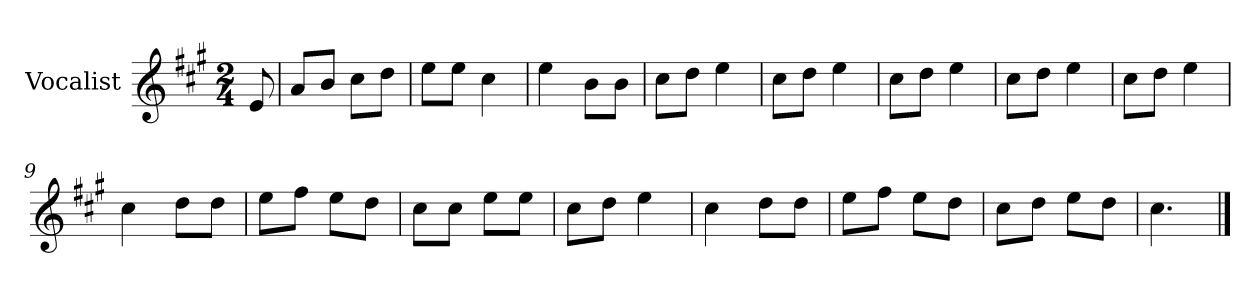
**kern
*part1
*staff1
*I"Vocalist
*k[f#c#g#]
*A:
*M2/4
=
8e
=1
8aL
8bJ
8cc#L
8ddJ
=2
8eeL
8eeJ
4cc#
=3
4ee
8bL
8bJ
=4
8cc#L
8ddJ
4ee
=5
8cc#L
8ddJ
4ee
=6
8cc#L
8ddJ
4ee
=7
8cc#L
8ddJ
4ee
=8
8cc#L
8ddJ
4ee
=9
4cc#
8ddL
8ddJ
=10
8eeL
8ff#J
8eeL
8ddJ
=11
8cc#L
8cc#J
8eeL
8eeJ
=12
8cc#L
8ddJ
4ee
=13
4cc#
8ddL
8ddJ
=14
8eeL
8ff#J
8eeL
8ddJ
=15
8cc#L
8ddJ
8eeL
8ddJ
=16
4.cc#
==
*-
